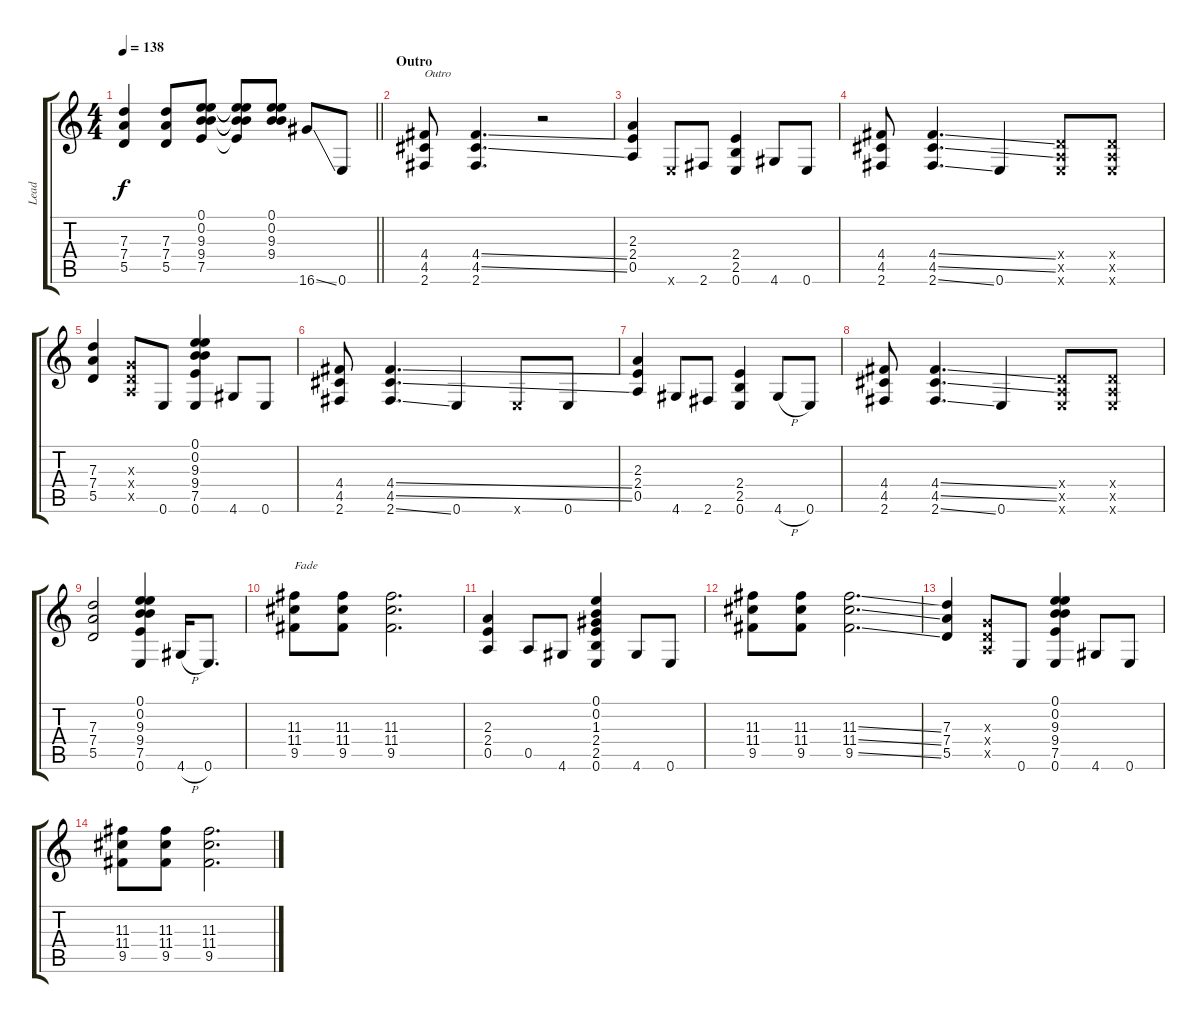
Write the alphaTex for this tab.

\track ("Lead" "Lead") {instrument distortionguitar}
\staff {score tabs}
\tuning (E4 B3 G3 D3 A2 E2) {hide}
\ts (4 4)
\tempo 138
\clef g2
\barLineRight lightlight
\ks c
(7.3{t} 7.4{t} 5.5{t}).4{dy f} (7.3 7.4 5.5).8 (0.1 0.2 9.3 9.4 7.5).8 (0.1{t} 0.2{t} 9.3{t} 9.4{t} 7.5{t}).8 (0.1 0.2 9.3 9.4).8 16.6{ss}.8 0.6.8 |
\section ("" "Outro")
(4.4 4.5 2.6).8{txt "Outro"} (4.4{ss} 4.5{ss} 2.6).4{d} r.2 |
(2.3 2.4 0.5).4 0.6{x}.8 2.6.8 (2.4 2.5 0.6).4 4.6.8 0.6.8 |
(4.4 4.5 2.6).8 (4.4{ss} 4.5{ss} 2.6{ss}).4{d} 0.6.4 (0.4{x} 0.5{x} 0.6{x}).8 (0.4{x} 0.5{x} 0.6{x}).8 |
(7.3 7.4 5.5).4 (0.3{x} 0.4{x} 0.5{x}).8 0.6.8 (0.1 0.2 9.3 9.4 7.5 0.6).4 4.6.8 0.6.8 |
(4.4 4.5 2.6).8 (4.4{ss} 4.5{ss} 2.6{ss}).4{d} 0.6.4 0.6{x}.8 0.6.8 |
(2.3 2.4 0.5).4 4.6.8 2.6.8 (2.4 2.5 0.6).4 4.6{h}.8 0.6.8 |
(4.4 4.5 2.6).8 (4.4{ss} 4.5{ss} 2.6{ss}).4{d} 0.6.4 (0.4{x} 0.5{x} 0.6{x}).8 (0.4{x} 0.5{x} 0.6{x}).8 |
(7.3 7.4 5.5).2 (0.1 0.2 9.3 9.4 7.5 0.6).4 4.6{h}.16 0.6.8{d} |
(11.3 11.4 9.5).8{txt "Fade" volume 10} (11.3 11.4 9.5).8 (11.3 11.4 9.5).2{d} |
(2.3 2.4 0.5).4 0.5.8 4.6.8 (0.1 0.2 1.3 2.4 2.5 0.6).4 4.6.8 0.6.8 |
(11.3 11.4 9.5).8{volume 0} (11.3 11.4 9.5).8 (11.3{ss} 11.4{ss} 9.5{ss}).2{d} |
(7.3 7.4 5.5).4 (0.3{x} 0.4{x} 0.5{x}).8 0.6.8 (0.1 0.2 9.3 9.4 7.5 0.6).4 4.6.8 0.6.8 |
(11.3 11.4 9.5).8 (11.3 11.4 9.5).8 (11.3 11.4 9.5).2{d}
